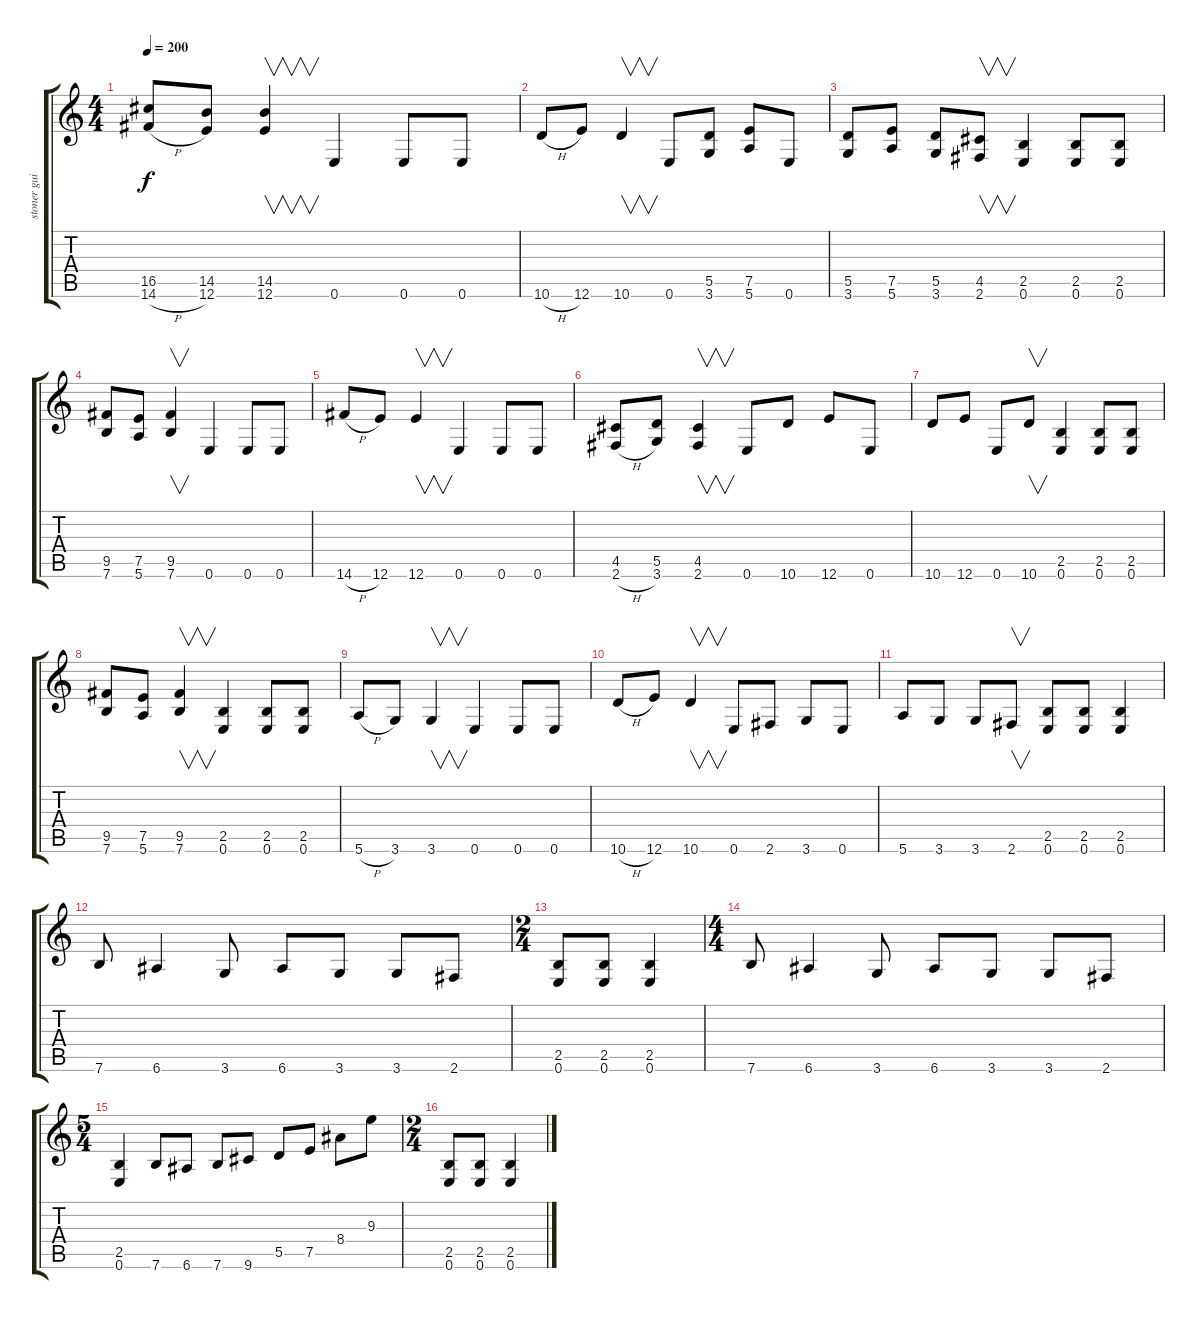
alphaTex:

\track ("stoner guitar" "stoner gui") {instrument distortionguitar}
\staff {score tabs}
\tuning (E4 B3 G3 D3 A2 E2) {hide}
\ts (4 4)
\tempo 200
\clef g2
\ks c
(16.5 14.6{h}).8{dy f} (14.5 12.6).8 (14.5 12.6).4{v} 0.6.4 0.6.8 0.6.8 |
10.6{h}.8 12.6.8 10.6.4{v} 0.6.8 (5.5 3.6).8 (7.5 5.6).8 0.6.8 |
(5.5 3.6).8 (7.5 5.6).8 (5.5 3.6).8 (4.5 2.6).8{v} (2.5 0.6).4 (2.5 0.6).8 (2.5 0.6).8 |
(9.5 7.6).8 (7.5 5.6).8 (9.5 7.6).4{v} 0.6.4 0.6.8 0.6.8 |
14.6{h}.8 12.6.8 12.6.4{v} 0.6.4 0.6.8 0.6.8 |
(4.5 2.6{h}).8 (5.5 3.6).8 (4.5 2.6).4{v} 0.6.8 10.6.8 12.6.8 0.6.8 |
10.6.8 12.6.8 0.6.8 10.6.8{v} (2.5 0.6).4 (2.5 0.6).8 (2.5 0.6).8 |
(9.5 7.6).8 (7.5 5.6).8 (9.5 7.6).4{v} (2.5 0.6).4 (2.5 0.6).8 (2.5 0.6).8 |
5.6{h}.8 3.6.8 3.6.4{v} 0.6.4 0.6.8 0.6.8 |
10.6{h}.8 12.6.8 10.6.4{v} 0.6.8 2.6.8 3.6.8 0.6.8 |
5.6.8 3.6.8 3.6.8 2.6.8{v} (2.5 0.6).8 (2.5 0.6).8 (2.5 0.6).4 |
7.6.8 6.6.4 3.6.8 6.6.8 3.6.8 3.6.8 2.6.8 |
\ts (2 4)
(2.5 0.6).8 (2.5 0.6).8 (2.5 0.6).4 |
\ts (4 4)
7.6.8 6.6.4 3.6.8 6.6.8 3.6.8 3.6.8 2.6.8 |
\ts (5 4)
(2.5 0.6).4 7.6.8 6.6.8 7.6.8 9.6.8 5.5.8 7.5.8 8.4.8 9.3.8 |
\ts (2 4)
(2.5 0.6).8 (2.5 0.6).8 (2.5 0.6).4
